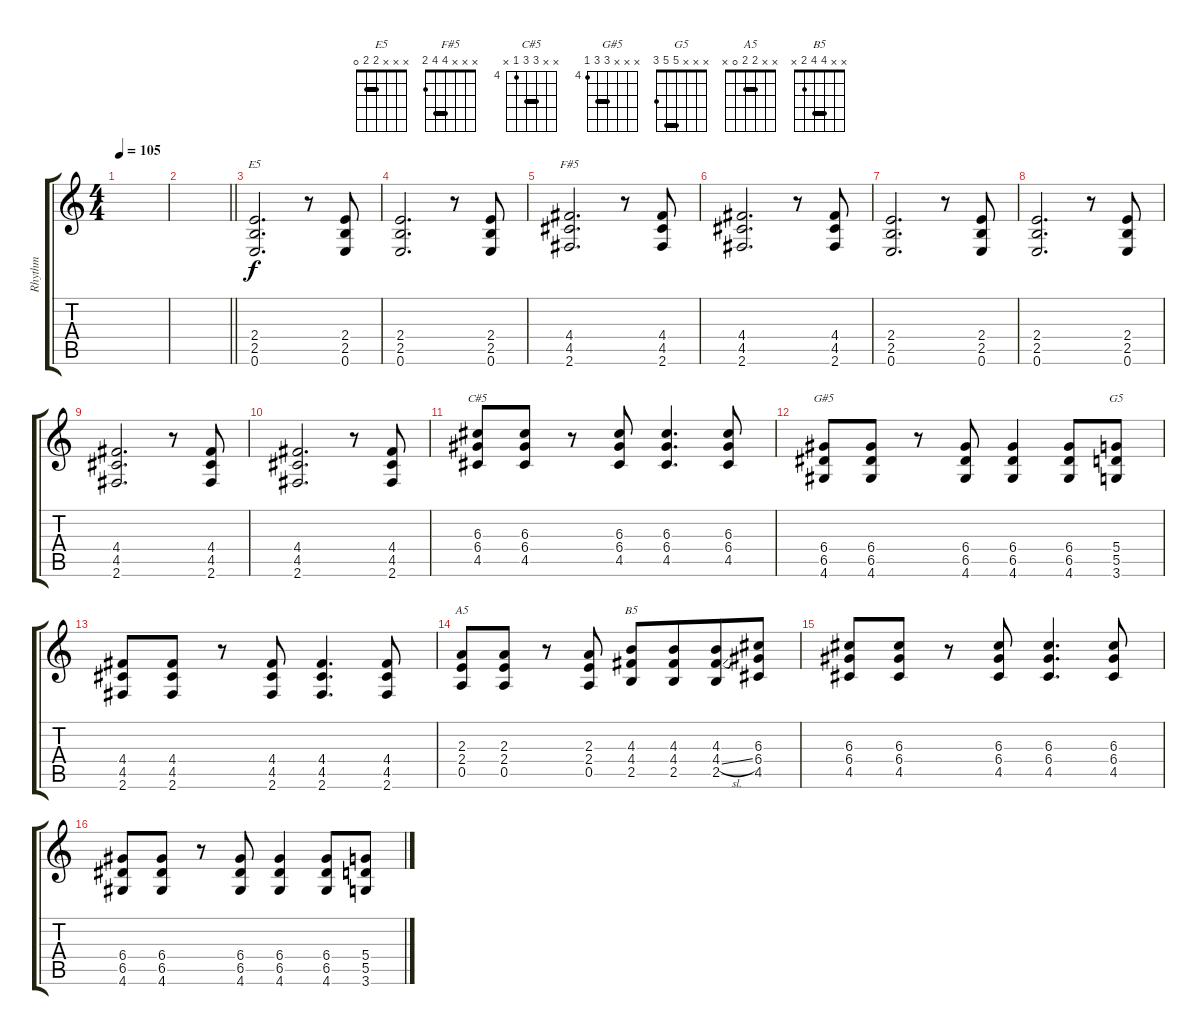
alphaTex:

\track ("Rhythm" "Rhythm") {instrument overdrivenguitar}
\staff {score tabs}
\tuning (E4 B3 G3 D3 A2 E2) {hide}
\chord ("E5" x x x 2 2 0) {barre 2}
\chord ("F#5" x x x 4 4 2) {barre 4}
\chord ("C#5" x x 6 6 4 x) {firstfret 4 barre 6}
\chord ("G#5" x x x 6 6 4) {firstfret 4 barre 6}
\chord ("G5" x x x 5 5 3) {barre 5}
\chord ("A5" x x 2 2 0 x) {barre 2}
\chord ("B5" x x 4 4 2 x) {barre 4}
\ts (4 4)
\tempo 105
\clef g2
\ks c
|
\barLineRight lightlight
|
(2.4 2.5 0.6).2{d ch "E5"} r.8 (2.4 2.5 0.6).8 |
(2.4 2.5 0.6).2{d} r.8 (2.4 2.5 0.6).8 |
(4.4 4.5 2.6).2{d ch "F#5"} r.8 (4.4 4.5 2.6).8 |
(4.4 4.5 2.6).2{d} r.8 (4.4 4.5 2.6).8 |
(2.4 2.5 0.6).2{d} r.8 (2.4 2.5 0.6).8 |
(2.4 2.5 0.6).2{d} r.8 (2.4 2.5 0.6).8 |
(4.4 4.5 2.6).2{d} r.8 (4.4 4.5 2.6).8 |
(4.4 4.5 2.6).2{d} r.8 (4.4 4.5 2.6).8 |
(6.3 6.4 4.5).8{ch "C#5"} (6.3 6.4 4.5).8 r.8 (6.3 6.4 4.5).8 (6.3 6.4 4.5).4{d} (6.3 6.4 4.5).8 |
(6.4 6.5 4.6).8{ch "G#5"} (6.4 6.5 4.6).8 r.8 (6.4 6.5 4.6).8 (6.4 6.5 4.6).4 (6.4 6.5 4.6).8 (5.4 5.5 3.6).8{ch "G5"} |
(4.4 4.5 2.6).8 (4.4 4.5 2.6).8 r.8 (4.4 4.5 2.6).8 (4.4 4.5 2.6).4{d} (4.4 4.5 2.6).8 |
(2.3 2.4 0.5).8{ch "A5"} (2.3 2.4 0.5).8 r.8 (2.3 2.4 0.5).8 (4.3 4.4 2.5).8{ch "B5"} (4.3 4.4 2.5).8{beam merge} (4.3 4.4{sl} 2.5).8{beam merge} (6.3 6.4 4.5).8 |
(6.3 6.4 4.5).8 (6.3 6.4 4.5).8 r.8 (6.3 6.4 4.5).8 (6.3 6.4 4.5).4{d} (6.3 6.4 4.5).8 |
(6.4 6.5 4.6).8 (6.4 6.5 4.6).8 r.8 (6.4 6.5 4.6).8 (6.4 6.5 4.6).4 (6.4 6.5 4.6).8 (5.4 5.5 3.6).8
